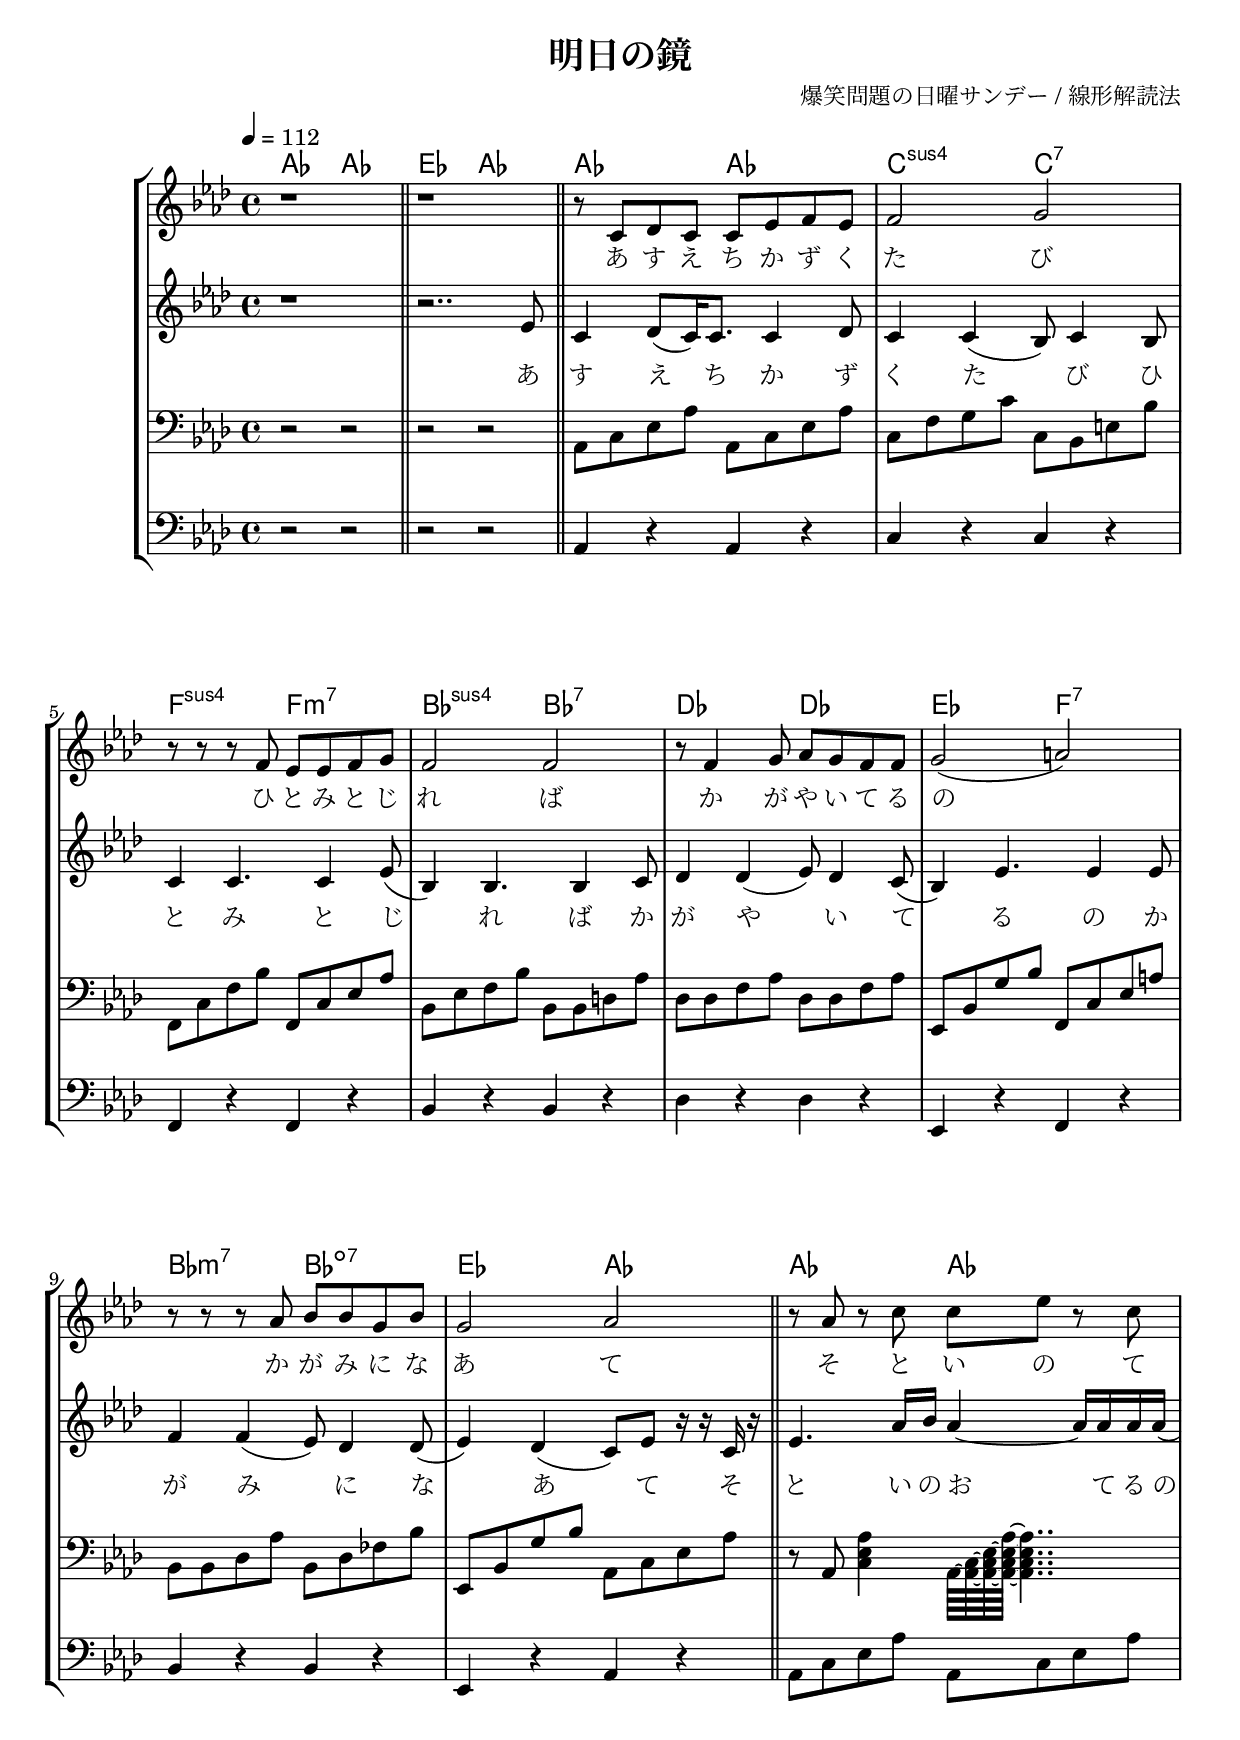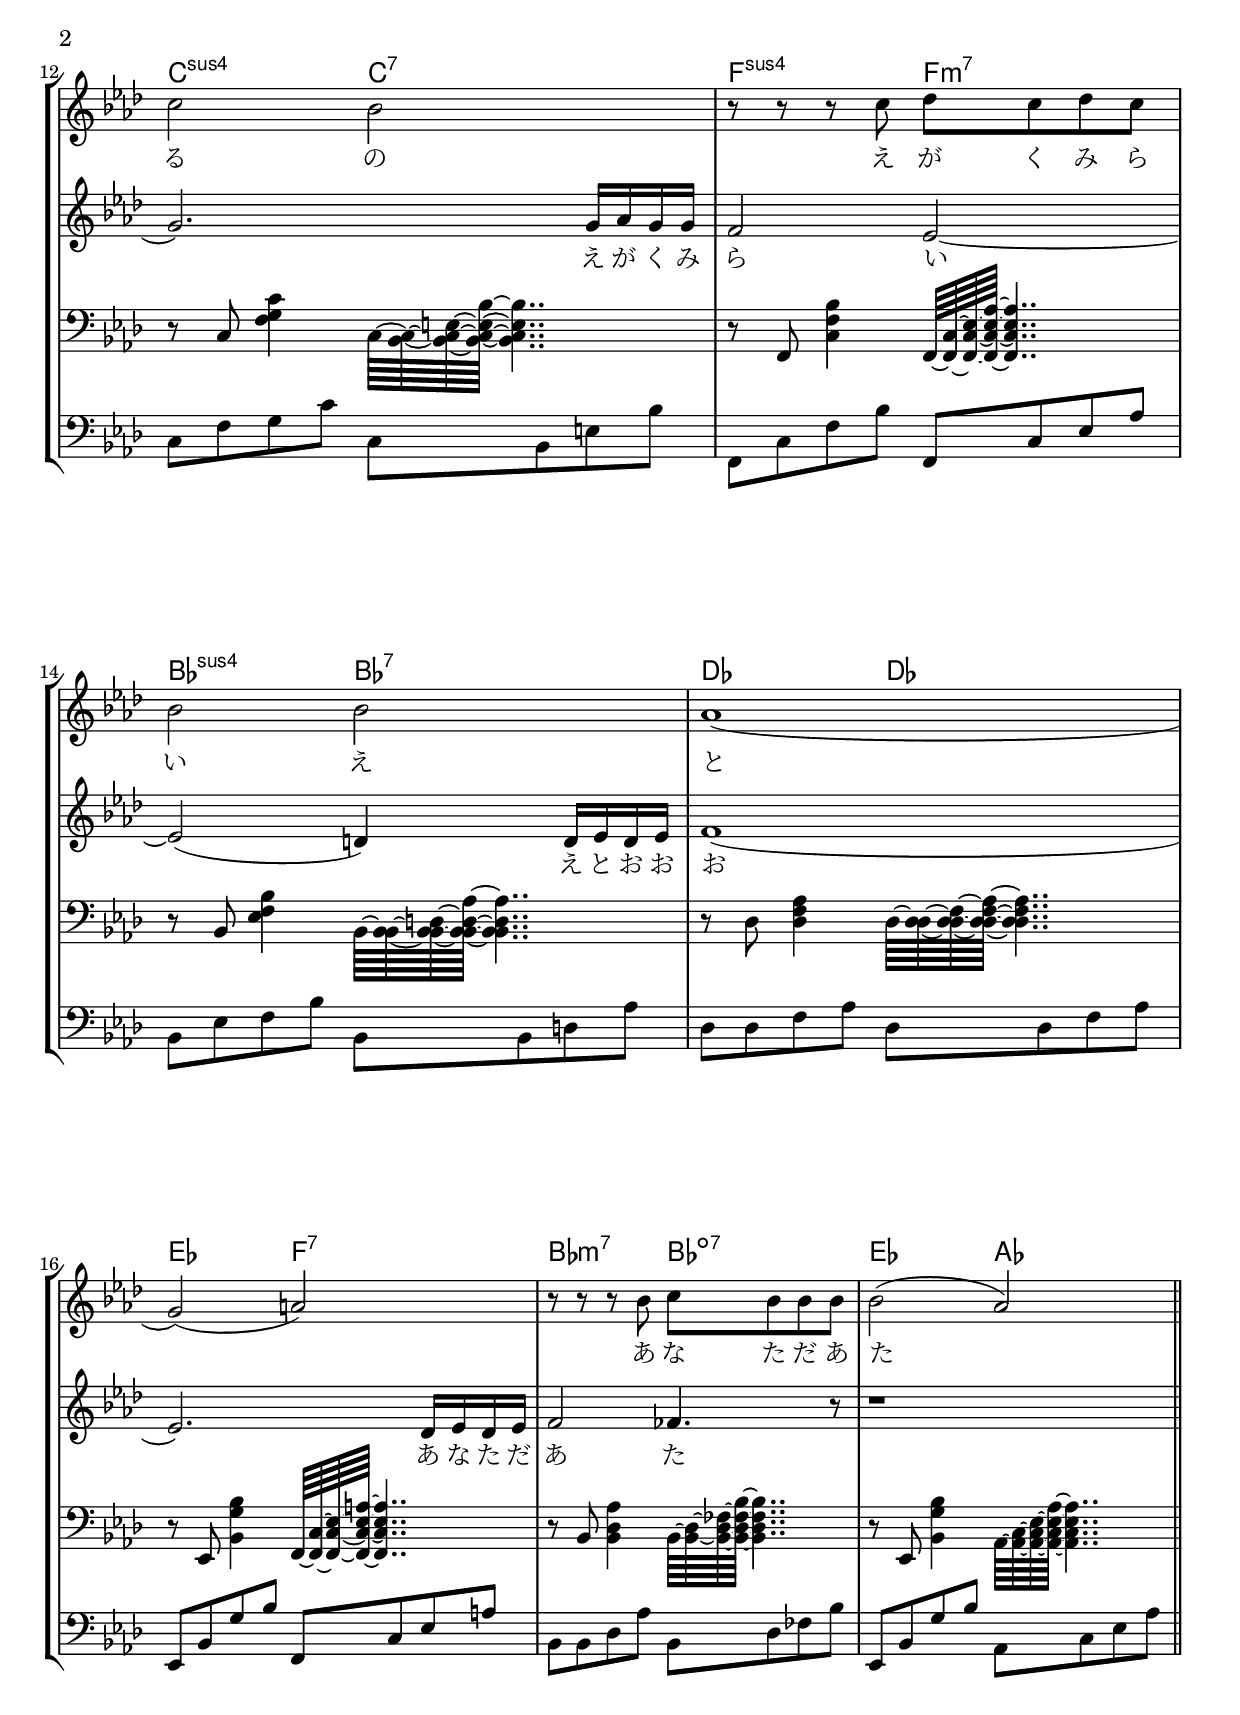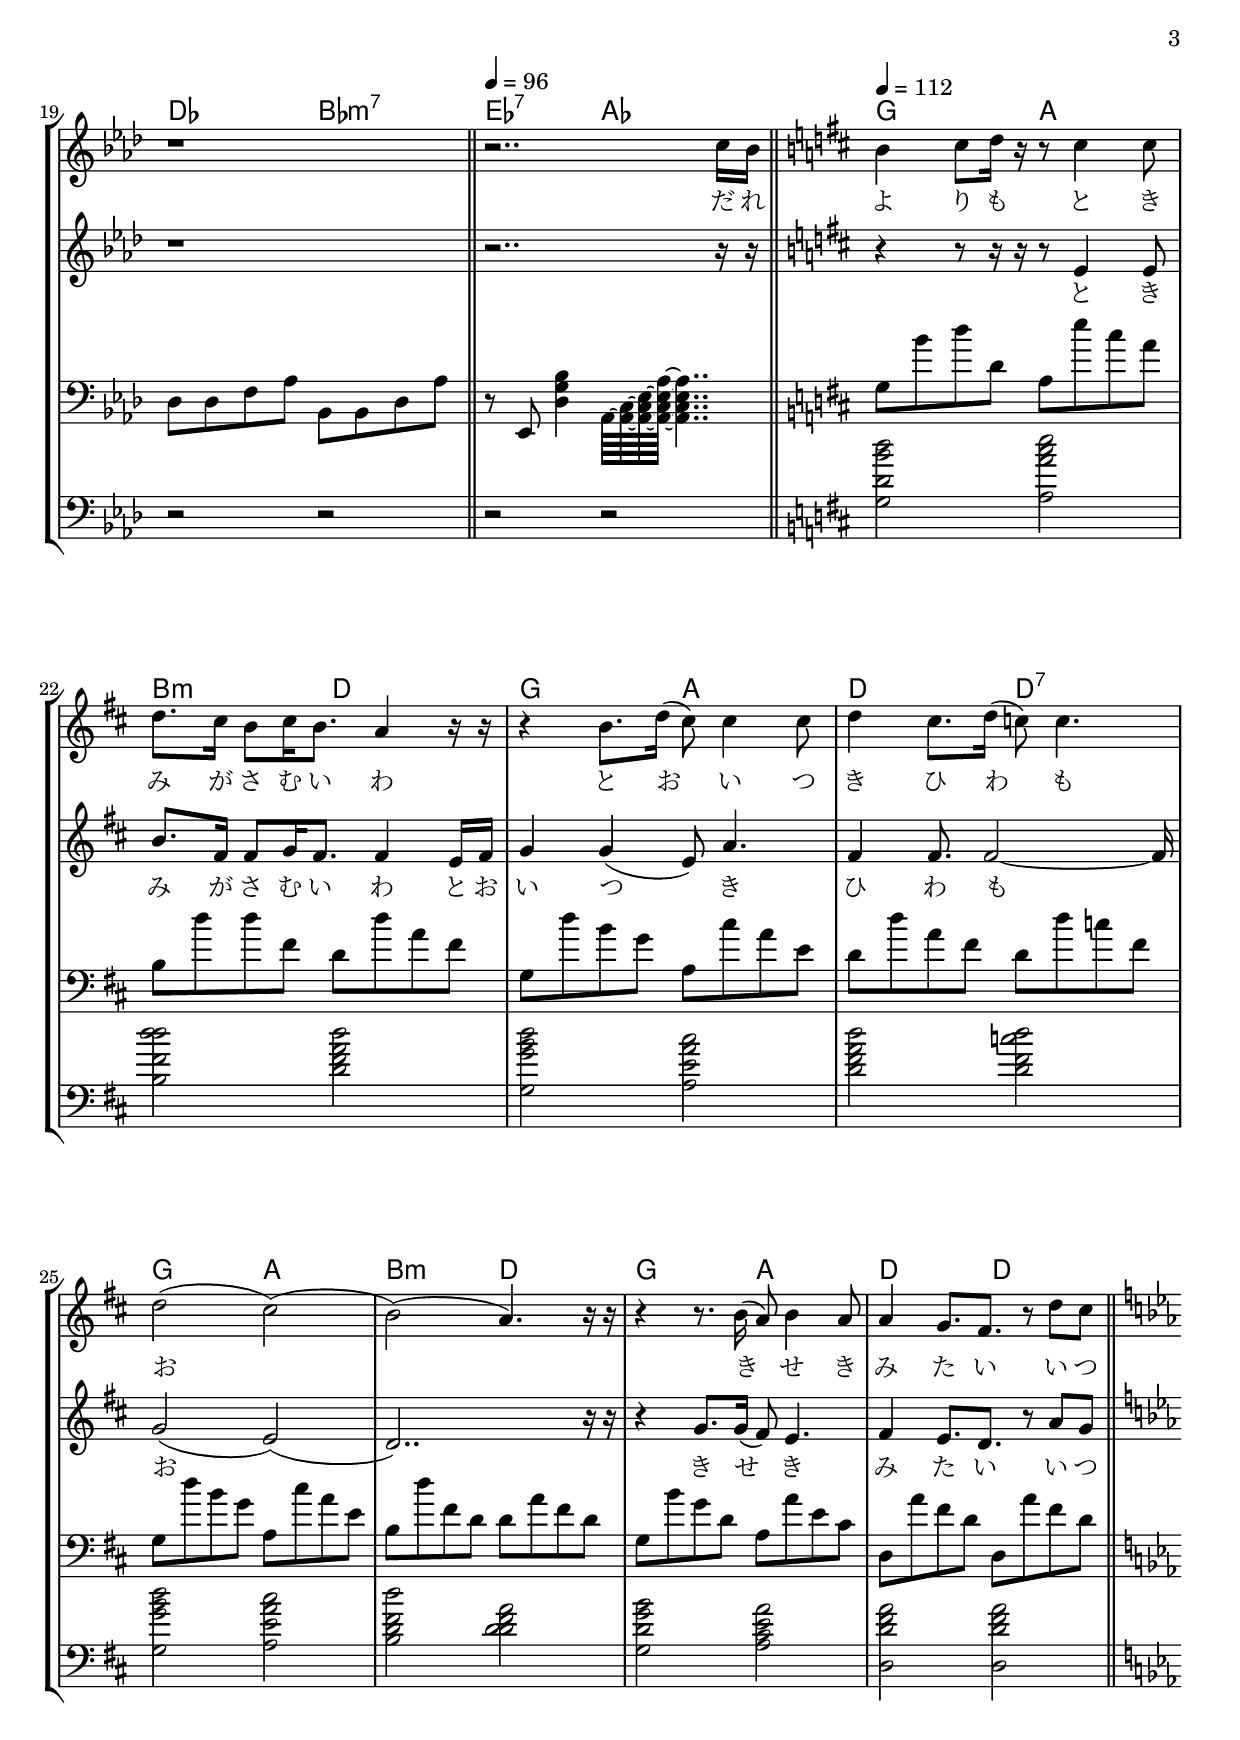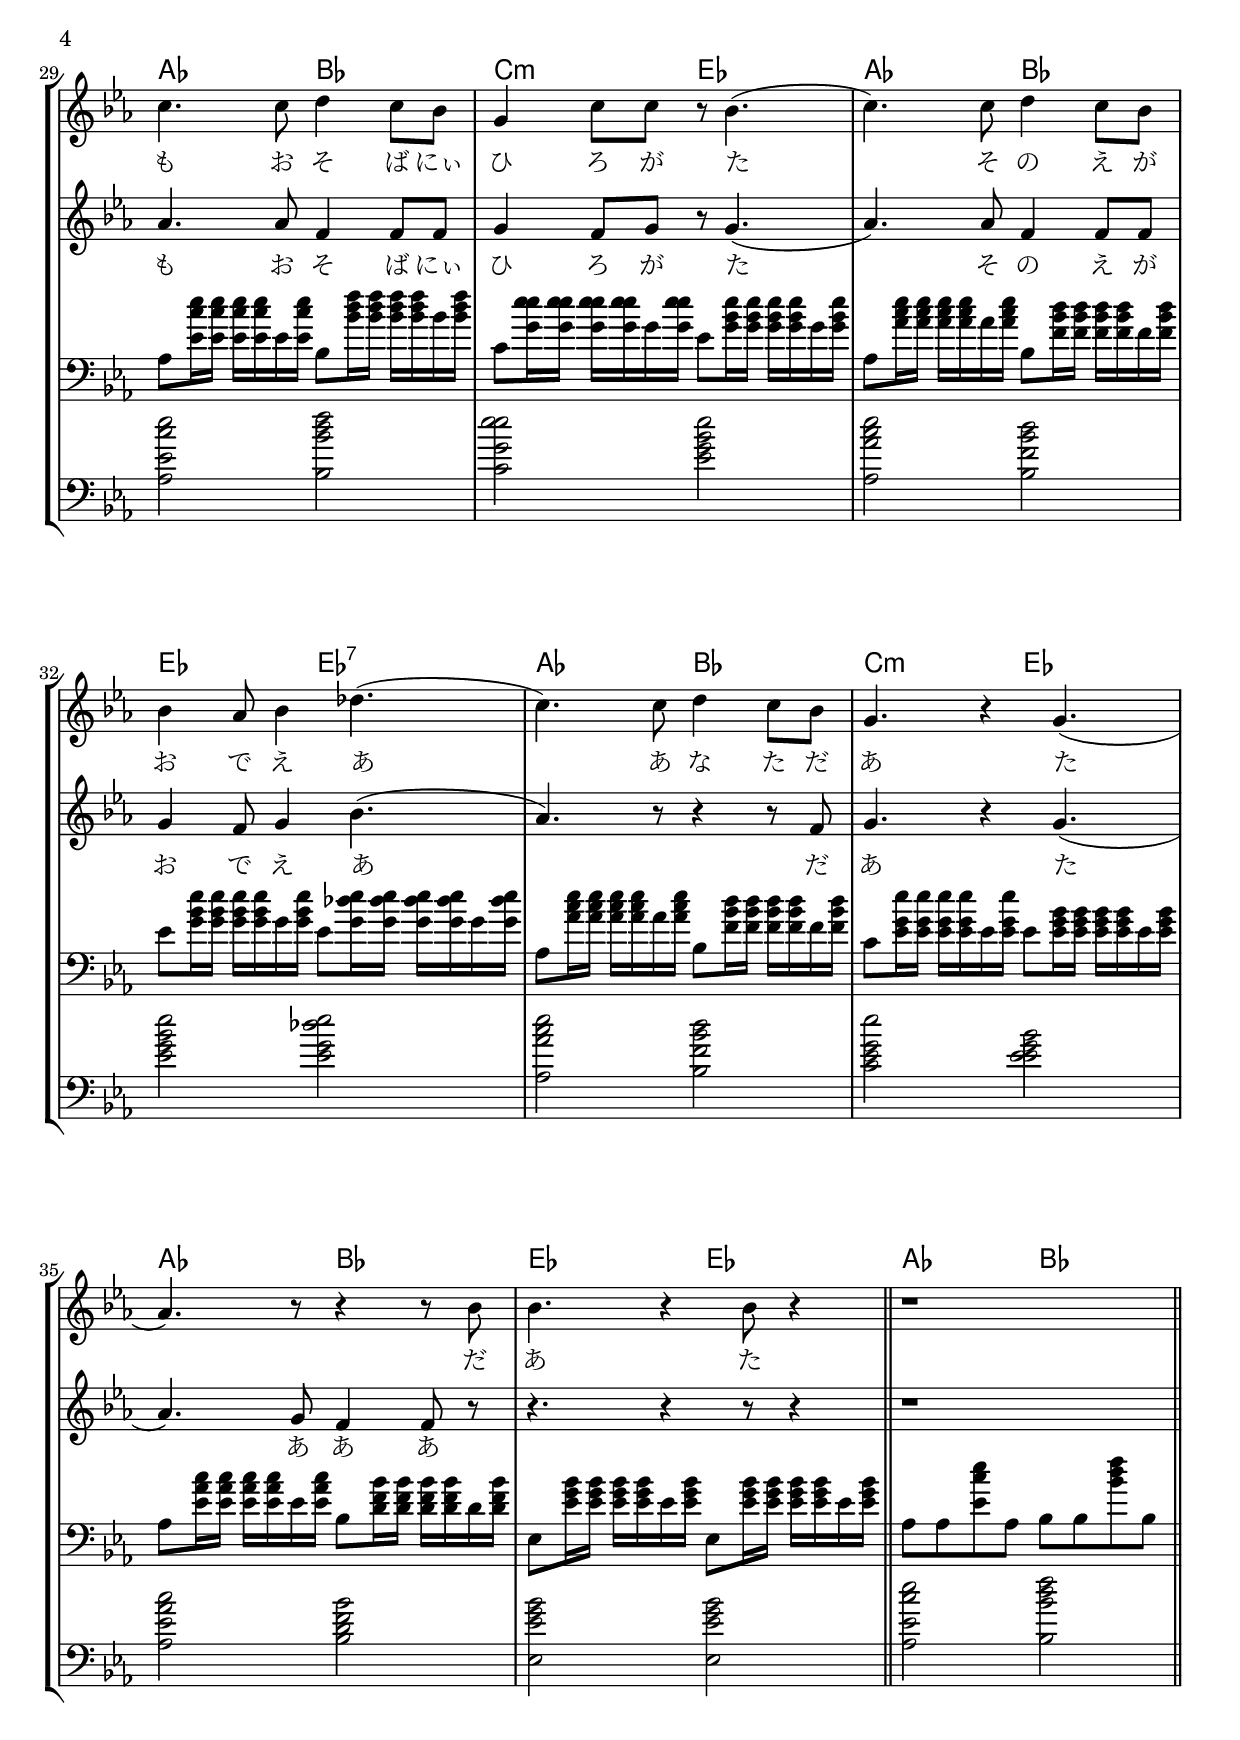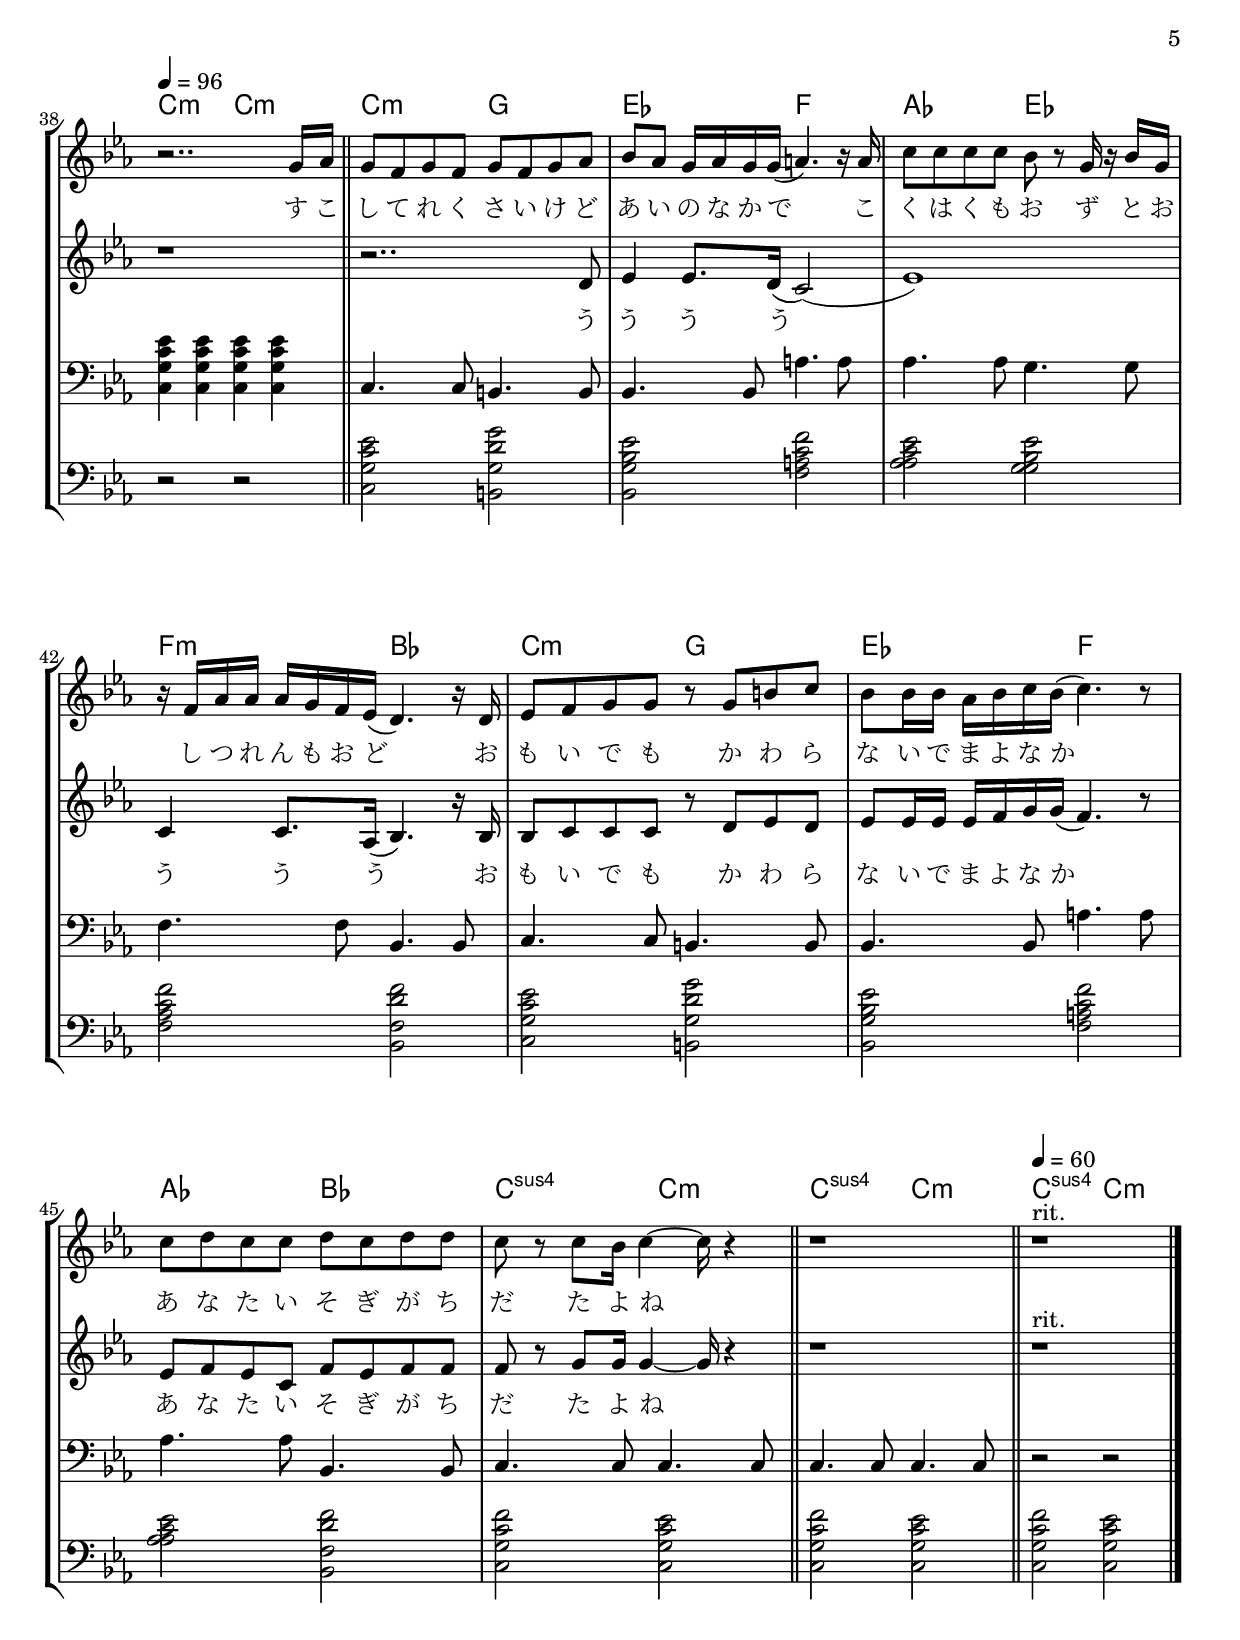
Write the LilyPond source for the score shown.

\version "2.12.1"

\header {
	title = \markup {明日の鏡}
	composer = \markup \center-column {"爆笑問題の日曜サンデー / 線形解読法"}
}

harmony = \chordmode {
	as2 as 

	es as 

	as as c:sus4 c:7 f:sus4 f:min7 bes:sus4 bes:7 des des es f:7 bes:min7 bes:dim7 es as 

	as as c:sus4 c:7 f:sus4 f:min7 bes:sus4 bes:7 des des es f:7 bes:min7 bes:dim7 es as 

	des bes:min7 

	es:7 as 

	g a b:m d g a d d:7 g a b:m d g a d d 

	as bes c:m es as bes es es:7 as bes c:m es as bes es es 

	as bes 

	c:m c:m 

	c:m g es f as es f:m bes c:m g es f as bes c:sus4 c:m 

	c:sus4 c:m 

	c:sus4 c:m 
}

melody = {
	\key as \major
	\tempo 4 = 112
	r1   
	r1   
	\set Staff.midiInstrument = #"fss0.35"
	 r8  c'8  des'8  c'8  c'8  es'8  f'8  es'8 
	f'2  g'2 
	r8  r8  r8  f'8  es'8  es'8  f'8  g'8 
	f'2  f'2 
	r8  f'4  g'8  as'8  g'8  f'8  f'8 
	g'2  (a'2) 
	r8  r8  r8  as'8  bes'8  bes'8  g'8  bes'8 
	g'2  as'2
	\set Staff.midiInstrument = #"fss0.35"
	 r8  as'8  r8  c''8  c''8  es''8  r8  c''8 
	c''2  bes'2 
	r8  r8  r8  c''8  des''8  c''8  des''8  c''8 
	bes'2  bes'2 
	as'1 
	(g'2)  (a'2) 
	r8  r8  r8  bes'8  c''8  bes'8  bes'8  bes'8 
	bes'2  (as'2)
	r1   
	\tempo 4 = 96
	r2.. 
	\set Staff.midiInstrument = #"fss0.35"
	c''16  bes'16 
		\key d \major
	\tempo 4 = 112
b'4  cis''8  d''16  r16  r8  cis''4  cis''8 
	d''8.  cis''16  b'8  cis''16  b'8.  a'4  r16  r16 
	r4  b'8.  d''16  (cis''8)  cis''4  cis''8 
	d''4  cis''8.  d''16  (c''8)  c''4. 
	d''2  (cis''2) 
	(b'2)  (a'4.)  r16  r16 
	r4  r8.  b'16  (a'8)  b'4  a'8 
	a'4  g'8.  fis'8.  	r8 	\set Staff.midiInstrument = #"fss0.35"
	d''8  cis''8 
		\key es \major
c''4.  c''8  d''4  c''8  bes'8 
	g'4  c''8  c''8  r8  bes'4. 
	(c''4.)  c''8  d''4  c''8  bes'8 
	bes'4  as'8  bes'4  des''4. 
	(c''4.)  c''8  d''4  c''8  bes'8 
	g'4.  r4  g'4. 
	(as'4.)  r8  r4  r8  bes'8 
	bes'4.  r4  bes'8  	r4 	r1   
	\tempo 4 = 96
	r2.. 
	\set Staff.midiInstrument = #"fss0.35"
	g'16  as'16 
	g'8  f'8  g'8  f'8  g'8  f'8  g'8  as'8 
	bes'8  as'8  g'16  as'16  g'16  g'16  (a'4.)  r16  a'16 
	c''8  c''8  c''8  c''8  bes'8  r8  g'16  r16  bes'16  g'16 
	r16  f'16  as'16  as'16  as'16  g'16  f'16  es'16  (d'4.)  r16  d'16 
	es'8  f'8  g'8  g'8  r8  g'8  b'8  c''8 
	bes'8  bes'16  bes'16  as'16  bes'16  c''16  bes'16  (c''4.)  r8 
	c''8  d''8  c''8  c''8  d''8  c''8  d''8  d''8 
	c''8  r8  c''8  bes'16  c''4~c''16  	r4 	r1   
	\tempo 4 = 60
	r1^"rit." \bar "|."
}

words = \lyricmode {
	
	
	あ  す  え  ち  か  ず  く  た  び  ひ  と  み  と  じ  れ  ば  か  が  や  い  て  る  の  か  が  み  に  な  あ  て  
	そ  と  い  の  て  る  の  え  が  く  み  ら  い  え  と  あ  な  た  だ  あ  た  
	
	
	だ  れ  よ  り  も  と  き  み  が  さ  む  い  わ  と  お  い  つ  き  ひ  わ  も  お  き  せ  き  み  た  い  
	い  つ  も  お  そ  ば  にぃ  ひ  ろ  が  た  そ  の  え  が  お  で  え  あ  あ  な  た  だ  あ  た  だ  あ  た  
	
	
	す  こ  し  て  れ  く  さ  い  け  ど  あ  い  の  な  か  で  こ  く  は  く  も  お  ず  と  お  し  つ  れ  ん  も  お  ど  お  も  い  で  も  か  わ  ら  な  い  で  ま  よ  な  か  あ  な  た  い  そ  ぎ  が  ち  だ  た  よ  ね  
	
	
}

secondmelody = {
	\key as \major
	\tempo 4 = 112
	r1   
	r2.. 
	\set Staff.midiInstrument = #"fss0.32"
	es'8 
	c'4  des'8  (c'16)  c'8.  c'4  des'8 
	c'4  c'4  (bes8)  c'4  bes8 
	c'4  c'4.  c'4  es'8 
	(bes4)  bes4.  bes4  c'8 
	des'4  des'4  (es'8)  des'4  c'8 
	(bes4)  es'4.  es'4  es'8 
	f'4  f'4  (es'8)  des'4  des'8 
	(es'4)  des'4  (c'8)  es'8  	\set Staff.midiInstrument = #"fss0.32"
	r16  r16  c'16  r16 
	es'4.  as'16  bes'16  as'4~as'16  as'16  as'16  as'16 
	(g'2.)  g'16  as'16  g'16  g'16 
	f'2  es'2~ 
	es'2  (d'4)  d'16  es'16  d'16  es'16 
	f'1 
	(es'2.)  des'16  es'16  des'16  es'16 
	f'2  fes'4.  r8
	r1 	r1   
	\tempo 4 = 96
	r2.. 
	\set Staff.midiInstrument = #"fss0.32"
	r16  r16 
		\key d \major
	\tempo 4 = 112
r4  r8  r16  r16  r8  e'4  e'8 
	b'8.  fis'16  fis'8  g'16  fis'8.  fis'4  e'16  fis'16 
	g'4  g'4  (e'8)  a'4. 
	fis'4  fis'8.  fis'2~fis'16 
	g'2  (e'2) 
	(d'2..)  r16  r16 
	r4  g'8.  g'16  (fis'8)  e'4. 
	fis'4  e'8.  d'8.  	r8 	\set Staff.midiInstrument = #"fss0.32"
	a'8  g'8 
		\key es \major
as'4.  as'8  f'4  f'8  f'8 
	g'4  f'8  g'8  r8  g'4. 
	(as'4.)  as'8  f'4  f'8  f'8 
	g'4  f'8  g'4  bes'4. 
	(as'4.)  r8  r4  r8  f'8 
	g'4.  r4  g'4. 
	(as'4.)  g'8  f'4  f'8  r8 
	r4.  r4  r8  	r4 	r1   
	\tempo 4 = 96
	r1   
	\set Staff.midiInstrument = #"fss0.32"
	r2.. d'8 
	es'4  es'8.  d'16  (c'2) 
	(es'1) 
	c'4  c'8.  as16  (bes4.)  r16  bes16 
	bes8  c'8  c'8  c'8  r8  d'8  es'8  d'8 
	es'8  es'16  es'16  es'16  f'16  g'16  g'16  (f'4.)  r8 
	es'8  f'8  es'8  c'8  f'8  es'8  f'8  f'8 
	f'8  r8  g'8  g'16  g'4~g'16  	r4 	r1   
	\tempo 4 = 60
	r1^"rit." \bar "|."
}

secondwords = \lyricmode {
	
	
	あ  す  え  ち  か  ず  く  た  び  ひ  と  み  と  じ  れ  ば  か  が  や  い  て  る  の  か  が  み  に  な  あ  て  
	そ  と  い  の  お  て  る  の  え  が  く  み  ら  い  え  と  お  お  お  あ  な  た  だ  あ  た  
	
	
	と  き  み  が  さ  む  い  わ  と  お  い  つ  き  ひ  わ  も  お  き  せ  き  み  た  い  
	い  つ  も  お  そ  ば  にぃ  ひ  ろ  が  た  そ  の  え  が  お  で  え  あ  だ  あ  た  あ  あ  あ  
	
	
	う  う  う  う  う  う  う  お  も  い  で  も  か  わ  ら  な  い  で  ま  よ  な  か  あ  な  た  い  そ  ぎ  が  ち  だ  た  よ  ね  
	
	
}

tempochange = {
	\tempo 4 = 112
	r1 \bar "||"
	\tempo 4 = 112
	r1 \bar "||"
	\tempo 4 = 112
	r1 | r1 | r1 | r1 | r1 | r1 | r1 | r1 \bar "||"
	\tempo 4 = 112
	r1 | r1 | r1 | r1 | r1 | r1 | r1 | r1 \bar "||"
	\tempo 4 = 112
	r1 \bar "||"
	\tempo 4 = 96
	r1 \bar "||"
	\tempo 4 = 112
	r1 | r1 | r1 | r1 | r1 | r1 | r1 | r1 \bar "||"
	\tempo 4 = 112
	r1 | r1 | r1 | r1 | r1 | r1 | r1 | r1 \bar "||"
	\tempo 4 = 112
	r1 \bar "||"
	\tempo 4 = 96
	r1 \bar "||"
	\tempo 4 = 96
	r1 | r1 | r1 | r1 | r1 | r1 | r1 | r1 \bar "||"
	\tempo 4 = 96
	r1 \bar "||"
	\tempo 4 = 60
	\tempo 4 = 45 r2 \tempo 4 = 40 r2 \bar "|."
}

mainacc = {
	\clef bass
	\set Staff.midiInstrument = #"Acoustic grand"
	\key as \major
	\tempo 4 = 112
	r2
	r2
	\bar "||"

	\set Staff.midiInstrument = #"Acoustic grand"
	r2
	r2
	\bar "||"

	\set Staff.midiInstrument = #"Acoustic Guitar (steel)"
	as,8 c8 es8 as8
	as,8 c8 es8 as8
	c8 f8 g8 c'8
	c8 bes,8 e8 bes8
	f,8 c8 f8 bes8
	f,8 c8 es8 as8
	bes,8 es8 f8 bes8
	bes,8 bes,8 d8 as8
	des8 des8 f8 as8
	des8 des8 f8 as8
	es,8 bes,8 g8 bes8
	f,8 c8 es8 a8
	bes,8 bes,8 des8 as8
	bes,8 des8 fes8 bes8
	es,8 bes,8 g8 bes8
	as,8 c8 es8 as8
	\bar "||"

	\set Staff.midiInstrument = #"Acoustic Guitar (steel)"
	r8 as,8 <c es as>4
	as,64~ <as,~ c~> <as,~ c~ es~> <as, c es as>~ <as, c es as>4..
	r8 c8 <f g c'>4
	c64~ <c~ bes,~> <c~ bes,~ e~> <c bes, e bes>~ <c bes, e bes>4..
	r8 f,8 <c f bes>4
	f,64~ <f,~ c~> <f,~ c~ es~> <f, c es as>~ <f, c es as>4..
	r8 bes,8 <es f bes>4
	bes,64~ <bes,~ bes,~> <bes,~ bes,~ d~> <bes, bes, d as>~ <bes, bes, d as>4..
	r8 des8 <des f as>4
	des64~ <des~ des~> <des~ des~ f~> <des des f as>~ <des des f as>4..
	r8 es,8 <bes, g bes>4
	f,64~ <f,~ c~> <f,~ c~ es~> <f, c es a>~ <f, c es a>4..
	r8 bes,8 <bes, des as>4
	bes,64~ <bes,~ des~> <bes,~ des~ fes~> <bes, des fes bes>~ <bes, des fes bes>4..
	r8 es,8 <bes, g bes>4
	as,64~ <as,~ c~> <as,~ c~ es~> <as, c es as>~ <as, c es as>4..
	\bar "||"

	\set Staff.midiInstrument = #"Acoustic Guitar (steel)"
	des8 des8 f8 as8
	bes,8 bes,8 des8 as8
	\bar "||"

	\set Staff.midiInstrument = #"Acoustic Guitar (steel)"
	\tempo 4 = 96
	r8 es,8 <des g bes>4
	as,64~ <as,~ c~> <as,~ c~ es~> <as, c es as>~ <as, c es as>4..
	\bar "||"

	\set Staff.midiInstrument = #"Tremolo Strings"
	\key d \major
	\tempo 4 = 112
	g8 b' d'' d'
	a8 e'' cis'' a'
	b8 d'' d'' fis'
	d'8 d'' a' fis'
	g8 d'' b' g'
	a8 cis'' a' e'
	d'8 d'' a' fis'
	d'8 d'' c'' fis'
	g8 d'' b' g'
	a8 cis'' a' e'
	b8 d'' fis' d'
	d'8 a' fis' d'
	g8 b' g' d'
	a8 a' e' cis'
	d8 a' fis' d'
	d8 a' fis' d'
	\bar "||"

	\set Staff.midiInstrument = #"Electric Grand"
	\key es \major
	as8 <es' es'' c''>16 <es' es'' c''>16   <es' es'' c''>16 <es' es'' c''>16   es'16 <es' es'' c''>16
	bes8 <bes' d'' f''>16 <bes' d'' f''>16   <bes' d'' f''>16 <bes' d'' f''>16   bes'16 <bes' d'' f''>16
	c'8 <g' es'' es''>16 <g' es'' es''>16   <g' es'' es''>16 <g' es'' es''>16   g'16 <g' es'' es''>16
	es'8 <g' bes' es''>16 <g' bes' es''>16   <g' bes' es''>16 <g' bes' es''>16   g'16 <g' bes' es''>16
	as8 <as' c'' es''>16 <as' c'' es''>16   <as' c'' es''>16 <as' c'' es''>16   as'16 <as' c'' es''>16
	bes8 <f' bes' d''>16 <f' bes' d''>16   <f' bes' d''>16 <f' bes' d''>16   f'16 <f' bes' d''>16
	es'8 <g' bes' es''>16 <g' bes' es''>16   <g' bes' es''>16 <g' bes' es''>16   g'16 <g' bes' es''>16
	es'8 <g' des'' es''>16 <g' des'' es''>16   <g' des'' es''>16 <g' des'' es''>16   g'16 <g' des'' es''>16
	as8 <as' c'' es''>16 <as' c'' es''>16   <as' c'' es''>16 <as' c'' es''>16   as'16 <as' c'' es''>16
	bes8 <f' bes' d''>16 <f' bes' d''>16   <f' bes' d''>16 <f' bes' d''>16   f'16 <f' bes' d''>16
	c'8 <es' g' es''>16 <es' g' es''>16   <es' g' es''>16 <es' g' es''>16   es'16 <es' g' es''>16
	es'8 <es' g' bes'>16 <es' g' bes'>16   <es' g' bes'>16 <es' g' bes'>16   es'16 <es' g' bes'>16
	as8 <es' as' c''>16 <es' as' c''>16   <es' as' c''>16 <es' as' c''>16   es'16 <es' as' c''>16
	bes8 <d' f' bes'>16 <d' f' bes'>16   <d' f' bes'>16 <d' f' bes'>16   d'16 <d' f' bes'>16
	es8 <es' g' bes'>16 <es' g' bes'>16   <es' g' bes'>16 <es' g' bes'>16   es'16 <es' g' bes'>16
	es8 <es' g' bes'>16 <es' g' bes'>16   <es' g' bes'>16 <es' g' bes'>16   es'16 <es' g' bes'>16
	\bar "||"

	\set Staff.midiInstrument = #"Electric Grand"
	as8 as8 <es' es'' c''>8 as8
	bes8 bes8 <bes' d'' f''>8 bes8
	\bar "||"

	\set Staff.midiInstrument = #"Acoustic Guitar (steel)"
	\tempo 4 = 96
	<c g c' es'>4 <c g c' es'>4
	<c g c' es'>4 <c g c' es'>4
	\bar "||"

	\set Staff.midiInstrument = #"Acoustic Guitar (steel)"
	c4.c8
	b,4.b,8
	bes,4.bes,8
	a4.a8
	as4.as8
	g4.g8
	f4.f8
	bes,4.bes,8
	c4.c8
	b,4.b,8
	bes,4.bes,8
	a4.a8
	as4.as8
	bes,4.bes,8
	c4.c8
	c4.c8
	\bar "||"

	\set Staff.midiInstrument = #"Acoustic Guitar (steel)"
	c4.c8
	c4.c8
	\bar "||"

	\set Staff.midiInstrument = #"Acoustic Guitar (steel)"
	\tempo 4 = 60
	r2
	r2
	\bar "|."
}

subacc = {
	\clef bass
	\set Staff.midiInstrument = #"Acoustic grand"
	\key as \major
	\tempo 4 = 112
	r2
	r2
	\bar "||"

	\set Staff.midiInstrument = #"Acoustic grand"
	r2
	r2
	\bar "||"

	\set Staff.midiInstrument = #"Viola"
	as,4 r4
	as,4 r4
	c4 r4
	c4 r4
	f,4 r4
	f,4 r4
	bes,4 r4
	bes,4 r4
	des4 r4
	des4 r4
	es,4 r4
	f,4 r4
	bes,4 r4
	bes,4 r4
	es,4 r4
	as,4 r4
	\bar "||"

	\set Staff.midiInstrument = #"Baritone Sax"
	as,8 c8 es8 as8
	as,8 c8 es8 as8
	c8 f8 g8 c'8
	c8 bes,8 e8 bes8
	f,8 c8 f8 bes8
	f,8 c8 es8 as8
	bes,8 es8 f8 bes8
	bes,8 bes,8 d8 as8
	des8 des8 f8 as8
	des8 des8 f8 as8
	es,8 bes,8 g8 bes8
	f,8 c8 es8 a8
	bes,8 bes,8 des8 as8
	bes,8 des8 fes8 bes8
	es,8 bes,8 g8 bes8
	as,8 c8 es8 as8
	\bar "||"

	\set Staff.midiInstrument = #"Acoustic grand"
	r2
	r2
	\bar "||"

	\set Staff.midiInstrument = #"Acoustic grand"
	\tempo 4 = 96
	r2
	r2
	\bar "||"

	\set Staff.midiInstrument = #"Flute"
	\key d \major
	\tempo 4 = 112
	<g d' d'' b'>2
	<a a' cis'' e''>2
	<b fis' d'' d''>2
	<d' fis' a' d''>2
	<g g' b' d''>2
	<a e' a' cis''>2
	<d' fis' a' d''>2
	<d' fis' c'' d''>2
	<g g' b' d''>2
	<a e' a' cis''>2
	<b d' fis' d''>2
	<d' d' fis' a'>2
	<g d' g' b'>2
	<a cis' e' a'>2
	<d d' fis' a'>2
	<d d' fis' a'>2
	\bar "||"

	\set Staff.midiInstrument = #"String Ensemble 1"
	\key es \major
	<as es' es'' c''>2
	<bes bes' d'' f''>2
	<c' g' es'' es''>2
	<es' g' bes' es''>2
	<as as' c'' es''>2
	<bes f' bes' d''>2
	<es' g' bes' es''>2
	<es' g' des'' es''>2
	<as as' c'' es''>2
	<bes f' bes' d''>2
	<c' es' g' es''>2
	<es' es' g' bes'>2
	<as es' as' c''>2
	<bes d' f' bes'>2
	<es es' g' bes'>2
	<es es' g' bes'>2
	\bar "||"

	\set Staff.midiInstrument = #"String Ensemble 1"
	<as es' es'' c''>2
	<bes bes' d'' f''>2
	\bar "||"

	\set Staff.midiInstrument = #"Acoustic grand"
	\tempo 4 = 96
	r2
	r2
	\bar "||"

	\set Staff.midiInstrument = #"Flute"
	<c g c' es'>2
	<b, g d' g'>2
	<bes, g bes es'>2
	<a f c' f'>2
	<as as c' es'>2
	<g g bes es'>2
	<f as c' f'>2
	<bes, f d' f'>2
	<c g c' es'>2
	<b, g d' g'>2
	<bes, g bes es'>2
	<a f c' f'>2
	<as as c' es'>2
	<bes, f d' f'>2
	<c g c' f'>2
	<c g c' es'>2
	\bar "||"

	\set Staff.midiInstrument = #"Flute"
	<c g c' f'>2
	<c g c' es'>2
	\bar "||"

	\set Staff.midiInstrument = #"Flute"
	\tempo 4 = 60
	<c g c' f'>2
	<c g c' es'>2
	\bar "|."
}

percA = {
	\drummode {
	bd2 r8 bd4 bd8  \bar "||"
	hh8 hh8 hh8 hh8 hh8 hh8 hh4  \bar "||"
	r1  |r1  |r1  |r1  |r1  |r1  |r1  |r2 r8 hho4 hho8  \bar "||"
	r1  |r1  |r1  |r1  |r1  |r1  |r1  |r2 r8 hho4 hho8  \bar "||"
	r1 \bar "||"
	r1 \bar "||"
	r4 sn2 sn8. sn16  |r4 sn2 sn8. sn16  |r4 sn2 sn8. sn16  |r4 sn2 sn8. sn16  |r4 sn2 sn8. sn16  |r4 sn2 sn8. sn16  |r4 sn2 sn8. sn16  |r8 sn8 sn4 sn8 sn8 sn16 sn8 sn16  \bar "||"
	r8 cymr16 cymr16 cymr8 cymr16 cymr16 cymr8 cymr16 cymr16 cymr8 cymr8  |cymr8 cymr16 cymr16 cymr8 cymr16 cymr16 cymr8 cymr16 cymr16 cymr8 cymr8  |cymr8 cymr16 cymr16 cymr8 cymr16 cymr16 cymr8 cymr16 cymr16 cymr8 cymr16 cymr16  |cymr8 cymr16 cymr16 cymr8 cymr16 cymr16 cymr8 cymr16 cymr16 cymr8 cymr8  |r8 cymr16 cymr16 cymr8 cymr16 cymr16 cymr8 cymr16 cymr16 cymr8 cymr8  |cymr8 cymr16 cymr16 cymr8 cymr16 cymr16 cymr8 cymr16 cymr16 cymr8 cymr8  |cymr8 cymr16 cymr16 cymr8 cymr16 cymr16 cymr8 cymr16 cymr16 cymr8 cymr16 cymr16  |cymr8 cymr16 cymr16 cymr8 cymr16 cymr16 cymr8 cymr16 cymr16 cymr8 cymr8  \bar "||"
	r1 \bar "||"
	r1 \bar "||"
	cymr4 cymr4 cymr4 cymr4  |cymr4 cymr8 cymr16 cymr16 cymr4 cymr4  |cymr4 cymr4 cymr4 cymr4  |cymr4 cymr2.  |cymr4 cymr4 cymr4 cymr4  |cymr4 cymr8 cymr16 cymr16 cymr4 cymr4  |cymr4 cymr4 cymr4 cymr4  |cymr4 cymr2.  \bar "||"
	cymr4 cymr4 cymr4 cymr4  \bar "||"
	r1 \bar "|."
	}
}

percB = {
	\drummode {
	r4. ss4. ss4  \bar "||"
	bd4. bd8 bd2  \bar "||"
	r4. hhp2 hhp8  |r4. hhp2 hhp8  |r4. hhp2 hhp8  |r4. hhp2 hhp8  |r4. hhp2 hhp8  |r4. hhp2 hhp8  |r4. hhp2 hhp8  |hhp4 hhp4 hhp4 hhp4  \bar "||"
	r4. hhp2 hhp8  |r4. hhp2 hhp8  |r4. hhp2 hhp8  |r4. hhp2 hhp8  |r4. hhp2 hhp8  |r4. hhp2 hhp8  |r4. hhp2 hhp8  |hhp4 hhp4 hhp4 hhp4  \bar "||"
	r1 \bar "||"
	r1 \bar "||"
	r4. r16 tommh8 tommh4. r16  |r1  |r4. r16 tommh8 tommh4. r16  |r1  |r4. r16 tommh8 tommh4. r16  |r1  |r4. r16 tommh8 tommh4. r16  |r1  \bar "||"
	r4 sn2 sn4  |r4 sn8 sn4. sn4  |r4 sn2 sn4  |r4 sn8 sn4. sn4  |r4 sn2 sn4  |r4 sn8 sn4. sn4  |r4 sn2 sn4  |r4 sn2 sn8 sn16 sn16  \bar "||"
	r1 \bar "||"
	r1 \bar "||"
	r2 sn2  |r2 sn2  |r2 sn2  |r8 sn8 sn2.  |r2 sn2  |r2 sn2  |r2 sn2  |r8 sn8 sn2.  \bar "||"
	r2 sn2  \bar "||"
	r1 \bar "|."
	}
}

percC = {
	\drummode {
	cymr8 cymr8 cymr8 cymr8 cymr8 cymr8 cymr8 cymr8  \bar "||"
	r8 ss4 ss8 ss2  \bar "||"
	hh4 hh4 hh4 hh4  |hh4 hh4 hh4 hh4  |hh4 hh4 hh4 hh4  |hh4 hh4 hh4 hh4  |hh4 hh4 hh4 hh4  |hh4 hh4 hh4 hh4  |hh4 hh4 hh4 hh4  |r4. hh2 r8  \bar "||"
	hh4 hh4 hh4 hh4  |hh4 hh4 hh4 hh4  |hh4 hh4 hh4 hh4  |hh4 hh4 hh4 hh4  |hh4 hh4 hh4 hh4  |hh4 hh4 hh4 hh4  |hh4 hh4 hh4 hh4  |r4. hh2 r8  \bar "||"
	r1 \bar "||"
	r1 \bar "||"
	r8 toml8 toml8 toml8 toml8 toml8 toml8 toml8  |toml8 toml8 toml8 toml8 toml8 toml8 toml8 toml8  |toml8 toml8 toml8 toml8 toml8 toml8 toml8 toml8  |toml8 toml8 toml8 toml8 toml8 toml8 toml8 toml8  |r8 toml8 toml8 toml8 toml8 toml8 toml8 toml8  |toml8 toml8 toml8 toml8 toml8 toml8 toml8 toml8  |toml8 toml8 toml8 toml8 toml8 toml8 toml8 toml8  |toml8 toml8 toml8 toml8 toml8 toml8 toml8 toml8  \bar "||"
	bd8. bd16 bd8. bd16 bd8. bd16 bd8. bd16  |bd8. bd16 bd8. bd16 bd8. bd16 bd4  |bd8. bd16 bd8. bd16 bd8. bd16 bd8. bd16  |bd8. bd16 bd8. bd16 bd8. bd16 bd4  |bd8. bd16 bd8. bd16 bd8. bd16 bd8. bd16  |bd8. bd16 bd8. bd16 bd8. bd16 bd4  |bd8. bd16 bd8. bd16 bd8. bd16 bd8. bd16  |bd8. bd16 bd8. bd16 bd8. bd16 bd8. bd16  \bar "||"
	r1 \bar "||"
	r1 \bar "||"
	bd2. r8 bd8  |bd2. r8 bd8  |bd2. r8 bd8  |bd4. bd8 bd4. bd8  |bd2. r8 bd8  |bd2. r8 bd8  |bd2. r8 bd8  |bd2 r8 bd4.  \bar "||"
	bd2 r8 bd4.  \bar "||"
	r1 \bar "|."
	}
}

percD = {
	\drummode {
	r1 \bar "||"
	r8 hhp2 r8 hhp4  \bar "||"
	bd2. r8 bd8  |bd8. bd8. bd2 bd8  |bd2. r8 bd8  |bd8. bd8. bd2 bd8  |bd2. r8 bd8  |bd8. bd8. bd2 bd8  |bd2. r8 bd8  |bd8. bd4. r16 bd4 bd8  \bar "||"
	bd2. r8 bd8  |bd8. bd8. bd2 bd8  |bd2. r8 bd8  |bd8. bd8. bd2 bd8  |bd2. r8 bd8  |bd8. bd8. bd2 bd8  |bd2. r8 bd8  |bd8. bd4. r16 bd4 bd8  \bar "||"
	r1 \bar "||"
	r1 \bar "||"
	r1  |r4. r16 tomfh8 tomfh4. r16  |r1  |r4. r16 tomfh8 tomfh4. r16  |r1  |r4. r16 tomfh8 tomfh4. r16  |r1  |r4. r16 tomfh2 r16  \bar "||"
	r1  |r2 r16 tommh4. r16  |r1  |r2 r16 tommh4. r16  |r1  |r2 r16 tommh4. r16  |r1  |r4. tommh2 r8  \bar "||"
	r1 \bar "||"
	r1 \bar "||"
	r1 |r1 |r1 |r2 r8 tommh8 tommh4  |r1 |r1 |r1 |r8. tommh8. tommh2 r8  \bar "||"
	r8. tommh8. tommh2 r8  \bar "||"
	r1 \bar "|."
	}
}

percE = {
	\drummode {
	r1 \bar "||"
	r2 r8 cymr8 cymr4  \bar "||"
	r1 | r1 | r1 | r1 | r1 | r1 | r1 | r1 \bar "||"
	r1 | r1 | r1 | r1 | r1 | r1 | r1 | r1 \bar "||"
	r1 \bar "||"
	r1 \bar "||"
	bd4. r16 bd8. bd4.  |bd8. bd4. r16 bd4 bd8  |bd8. bd4 bd8. bd4.  |bd8. bd4. r16 bd4 bd8  |bd4. r16 bd8. bd4.  |bd8. bd4. r16 bd4 bd8  |bd8. bd4 bd8. bd4.  |bd4. bd8 bd4 r16 bd8.  \bar "||"
	r1  |r2. r8 toml8  |r1  |r2. r8 toml8  |r1  |r2. r8 toml8  |r1  |r2 r16 toml4. r16  \bar "||"
	r1 \bar "||"
	r1 \bar "||"
	r1 |r1 |r1 |r2. r8 toml8  |r1 |r1 |r1 |r2. toml8 toml8  \bar "||"
	r2. toml8 toml8  \bar "||"
	r1 \bar "|."
	}
}

percF = {
	\drummode {
	r1 \bar "||"
	r1 \bar "||"
	r1 | r1 | r1 | r1 | r1 | r1 | r1 | r1 \bar "||"
	r1 | r1 | r1 | r1 | r1 | r1 | r1 | r1 \bar "||"
	r1 \bar "||"
	r1 \bar "||"
	cymc1  |r1 |r1 |r1 |cymc1  |r1 |r1 |r1 \bar "||"
	cymc1  |r1 |r1 |r1 |cymc1  |r1 |r1 |r1 \bar "||"
	r1 \bar "||"
	r1 \bar "||"
	r1 |r1 |r1 |r1 |r1 |r1 |r1 |hho1  \bar "||"
	hho1  \bar "||"
	r1 \bar "|."
	}
}

\score {
	<<
		\new StaffGroup <<
			\new ChordNames {\harmony}
			\new Voice = "melody" {\melody}
			\new Lyrics \lyricsto "melody" \words
			\new Voice = "secondmelody" {\secondmelody}
			\new Lyrics \lyricsto "secondmelody" \secondwords
			\new Staff = "mainacc" {\mainacc}
			\new Staff = "subacc" {\subacc}
		>>
	>>
	\layout { }
}
